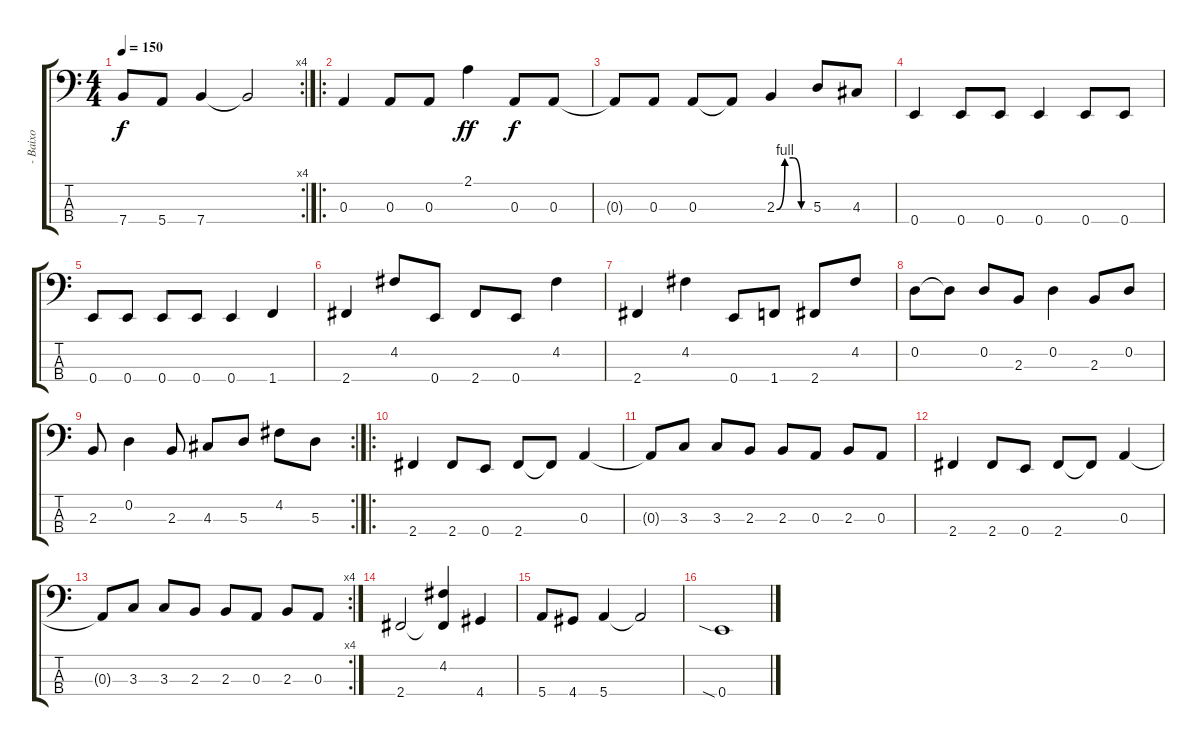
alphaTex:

\track ("- Baixo" "- Baixo") {instrument electricbassfinger}
\staff {score tabs}
\tuning (G2 D2 A1 E1) {hide}
\rc 4
\ts (4 4)
\tempo 150
\clef f4
\ks c
7.4.8{dy f} 5.4.8 7.4.4 7.4{t}.2 |
\ro
0.3.4 0.3.8 0.3.8 2.1.4{dy ff} 0.3.8{dy f} 0.3.8 |
0.3{t}.8 0.3.8 0.3.8 0.3{t}.8 2.3{be (custom 0 0 15 4 30 4 45 0 60 0)}.4 5.3.8 4.3.8 |
0.4.4 0.4.8 0.4.8 0.4.4 0.4.8 0.4.8 |
0.4.8 0.4.8 0.4.8 0.4.8 0.4.4 1.4.4 |
2.4.4 4.2.8 0.4.8 2.4.8 0.4.8 4.2.4 |
2.4.4 4.2.4 0.4.8 1.4.8 2.4.8 4.2.8 |
0.2.8 0.2{t}.8 0.2.8 2.3.8 0.2.4 2.3.8 0.2.8 |
\rc 2
2.3.8 0.2.4 2.3.8 4.3.8 5.3.8 4.2.8 5.3.8 |
\ro
2.4.4 2.4.8 0.4.8 2.4.8 2.4{t}.8 0.3.4 |
0.3{t}.8 3.3.8 3.3.8 2.3.8 2.3.8 0.3.8 2.3.8 0.3.8 |
2.4.4 2.4.8 0.4.8 2.4.8 2.4{t}.8 0.3.4 |
\rc 4
0.3{t}.8 3.3.8 3.3.8 2.3.8 2.3.8 0.3.8 2.3.8 0.3.8 |
2.4.2 (4.2 2.4{t}).4 4.4.4 |
5.4.8 4.4.8 5.4.4 5.4{t}.2 |
0.4{sia}.1
